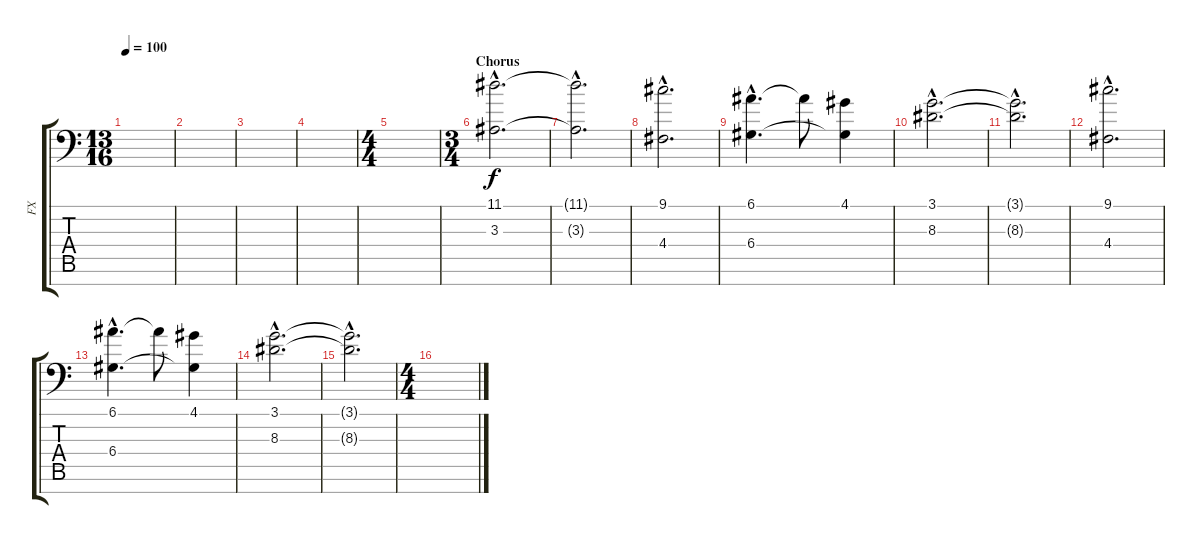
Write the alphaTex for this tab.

\track ("FX" "FX") {instrument brightacousticpiano}
\staff {score tabs}
\tuning (E4 B3 G3 D3 A2 E2 C-1) {hide}
\ts (13 16)
\tempo 100
\clef f4
\ks c
|
|
|
|
\ts (4 4)
|
\ts (3 4)
\section ("" "Chorus")
(11.1{hac} 3.3{hac}).2{d volume 8 instrument stringensemble2} |
(11.1{hac t} 3.3{hac t}).2{d} |
(9.1{hac} 4.4{hac}).2{d} |
(6.1{hac} 6.4{hac}).4{d} 6.1{t}.8 (4.1 6.4{t}).4 |
(3.1{hac} 8.3{hac}).2{d} |
(3.1{hac t} 8.3{hac t}).2{d} |
(9.1{hac} 4.4{hac}).2{d} |
(6.1{hac} 6.4{hac}).4{d} 6.1{t}.8 (4.1 6.4{t}).4 |
(3.1{hac} 8.3{hac}).2{d} |
(3.1{hac t} 8.3{hac t}).2{d} |
\ts (4 4)
